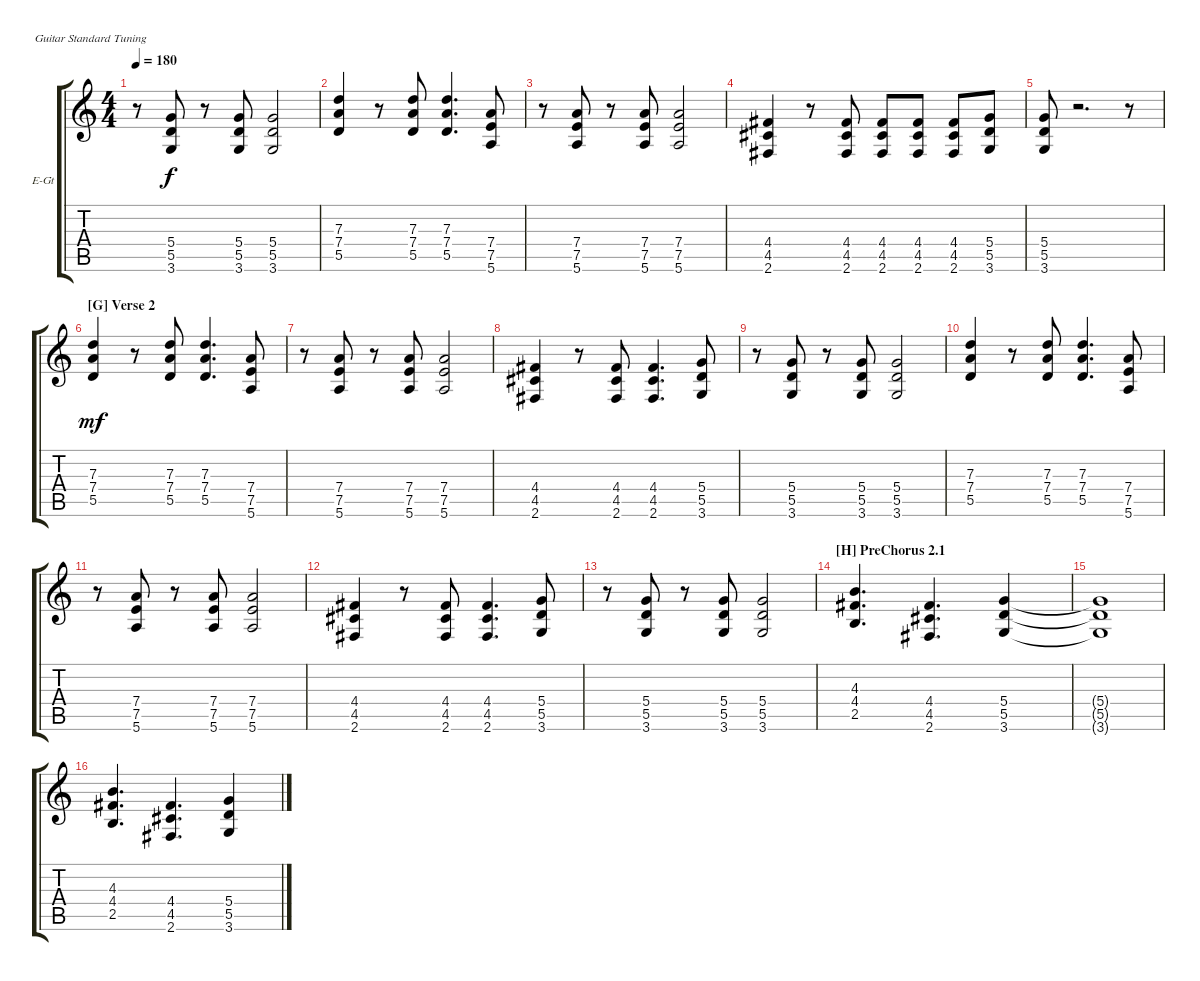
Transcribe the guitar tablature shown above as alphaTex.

\defaultSystemsLayout 4
\bracketExtendMode groupsimilarinstruments
\firstSystemTrackNameOrientation horizontal
\otherSystemsTrackNameOrientation horizontal
\track ("Rhythm Guitar" "E-Gt") {instrument overdrivenguitar}
\staff {score tabs}
\tuning (E4 B3 G3 D3 A2 E2)
\ts (4 4)
\tempo 180
\clef g2
\ks c
r.8{dy f} (3.6 5.5 5.4).8 r.8 (3.6 5.5 5.4).8 (3.6 5.5 5.4).2 |
(5.5 7.4 7.3).4 r.8 (5.5 7.4 7.3).8 (7.3 7.4 5.5).4{d} (5.6 7.5 7.4).8 |
r.8 (5.6 7.5 7.4).8 r.8 (5.6 7.5 7.4).8 (5.6 7.5 7.4).2 |
(4.5 4.4 2.6).4 r.8 (4.5 4.4 2.6).8 (4.4 4.5 2.6).8 (4.4 4.5 2.6).8 (4.4 4.5 2.6).8 (3.6 5.5 5.4).8 |
(3.6 5.5 5.4).8 r.2{d} r.8 |
\section ("G" "Verse 2")
(5.5 7.4 7.3).4{dy mf} r.8 (5.5 7.4 7.3).8 (7.3 7.4 5.5).4{d} (5.6 7.5 7.4).8 |
r.8 (5.6 7.5 7.4).8 r.8 (5.6 7.5 7.4).8 (5.6 7.5 7.4).2 |
(4.5 4.4 2.6).4 r.8 (4.5 4.4 2.6).8 (4.4 4.5 2.6).4{d} (3.6 5.5 5.4).8 |
r.8 (3.6 5.5 5.4).8 r.8 (3.6 5.5 5.4).8 (3.6 5.5 5.4).2 |
(5.5 7.4 7.3).4 r.8 (5.5 7.4 7.3).8 (7.3 7.4 5.5).4{d} (5.6 7.5 7.4).8 |
r.8 (5.6 7.5 7.4).8 r.8 (5.6 7.5 7.4).8 (5.6 7.5 7.4).2 |
(4.5 4.4 2.6).4 r.8 (4.5 4.4 2.6).8 (4.4 4.5 2.6).4{d} (3.6 5.5 5.4).8 |
r.8 (3.6 5.5 5.4).8 r.8 (3.6 5.5 5.4).8 (3.6 5.5 5.4).2 |
\section ("H" "PreChorus 2.1")
(2.5 4.4 4.3).4{d} (2.6 4.5 4.4).4{d} (5.4 5.5 3.6).4 |
(3.6{t} 5.5{t} 5.4{t}).1 |
(2.5 4.4 4.3).4{d} (2.6 4.5 4.4).4{d} (5.4 5.5 3.6).4
